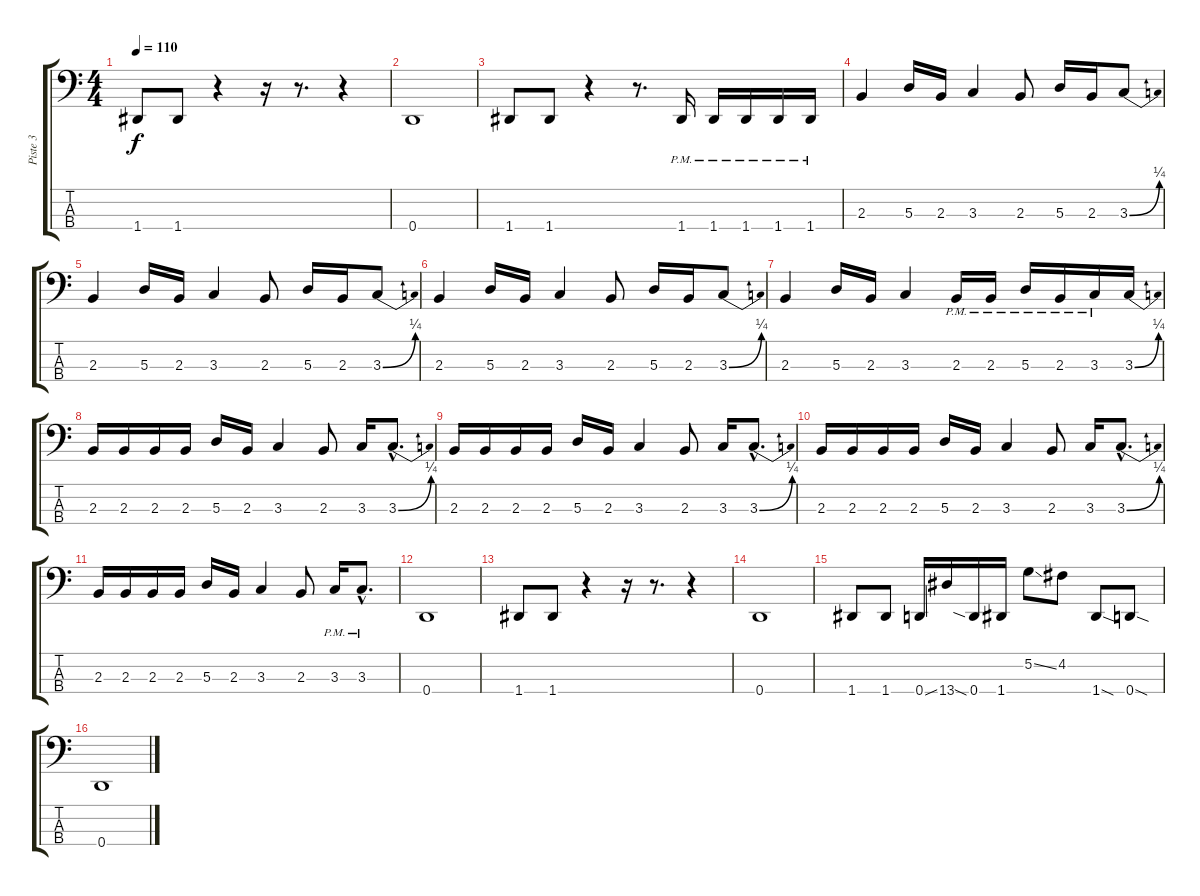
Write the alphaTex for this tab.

\track ("Piste 3" "Piste 3") {instrument slapbass2}
\staff {score tabs}
\tuning (G2 D2 A1 D1) {hide}
\ts (4 4)
\tempo 110
\clef f4
\ks c
1.4.8{dy f} 1.4.8 r.4 r.16 r.8{d} r.4 |
0.4.1 |
1.4.8 1.4.8 r.4 r.8{d} 1.4{pm}.16 1.4{pm}.16 1.4{pm}.16 1.4{pm}.16 1.4{pm}.16 |
2.3.4 5.3.16 2.3.16 3.3.4 2.3.8 5.3.16 2.3.16 3.3{be (bend 0 0 60 1)}.8 |
2.3.4 5.3.16 2.3.16 3.3.4 2.3.8 5.3.16 2.3.16 3.3{be (bend 0 0 60 1)}.8 |
2.3.4 5.3.16 2.3.16 3.3.4 2.3.8 5.3.16 2.3.16 3.3{be (bend 0 0 60 1)}.8 |
2.3.4 5.3.16 2.3.16 3.3.4 2.3{pm}.16 2.3{pm}.16 5.3{pm}.16 2.3{pm}.16 3.3{pm}.16 3.3{be (bend 0 0 60 1)}.16 |
2.3.16 2.3.16 2.3.16 2.3.16 5.3.16 2.3.16 3.3.4 2.3.8 3.3.16 3.3{be (bend 0 0 60 1) hac}.8{d} |
2.3.16 2.3.16 2.3.16 2.3.16 5.3.16 2.3.16 3.3.4 2.3.8 3.3.16 3.3{be (bend 0 0 60 1) hac}.8{d} |
2.3.16 2.3.16 2.3.16 2.3.16 5.3.16 2.3.16 3.3.4 2.3.8 3.3.16 3.3{be (bend 0 0 60 1) hac}.8{d} |
2.3.16 2.3.16 2.3.16 2.3.16 5.3.16 2.3.16 3.3.4 2.3.8 3.3{pm}.16 3.3{hac pm}.8{d} |
0.4.1 |
1.4.8 1.4.8 r.4 r.16 r.8{d} r.4 |
0.4.1 |
1.4.8 1.4.8 0.4{ss}.16 13.4.16 0.4{sia}.16 1.4.16 5.2{ss}.8 4.2.8 1.4{sod}.8 0.4{sod}.8 |
0.4.1
